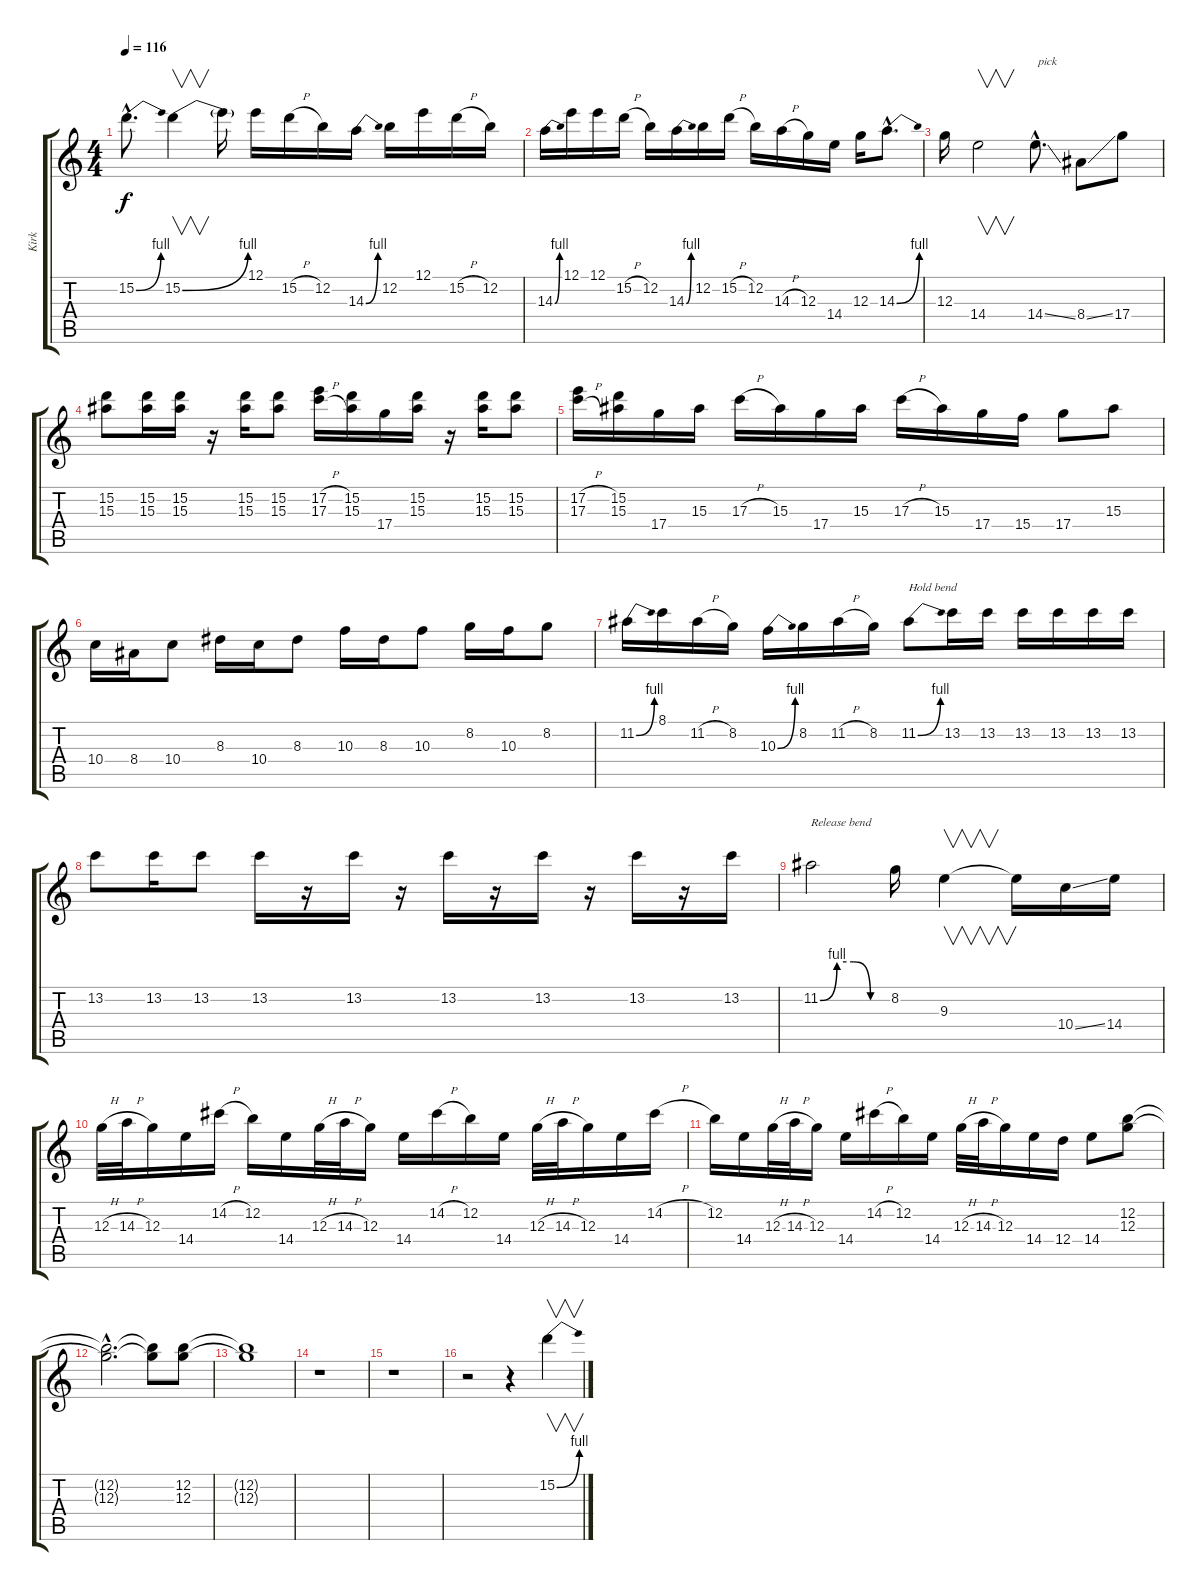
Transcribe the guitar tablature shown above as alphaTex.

\track ("Kirk" "Kirk") {instrument distortionguitar}
\staff {score tabs}
\tuning (E4 B3 G3 D3 A2 E2) {hide}
\ts (4 4)
\tempo 116
\clef g2
\ks c
15.2{be (bend 0 0 60 4) hac}.8{d dy f} 15.2{be (bend 0 0 60 4)}.4{v} 15.2{t}.16 12.1.16 15.2{h}.16 12.2.16 14.3{be (bend 0 0 60 4)}.16 12.2.16 12.1.16 15.2{h}.16 12.2.16 |
14.3{be (bend 0 0 60 4)}.16 12.1.16 12.1.16 15.2{h}.16 12.2.16 14.3{be (bend 0 0 60 4)}.16 12.2.16 15.2{h}.16 12.2.16 14.3{h}.16 12.3.16 14.4.16 12.3.16 14.3{be (bend 0 0 60 4) hac}.8{d} |
12.3.16 14.4.2{v} 14.4{ss hac}.8{d txt " pick"} 8.4{ss}.8 17.4.8 |
(15.2 15.3).8 (15.2 15.3).16 (15.2 15.3).16 r.16 (15.2 15.3).16 (15.2 15.3).8 (17.2{h} 17.3{h}).16 (15.2 15.3).16 17.4.16 (15.2 15.3).16 r.16 (15.2 15.3).16 (15.2 15.3).8 |
(17.2{h} 17.3{h}).16 (15.2 15.3).16 17.4.16 15.3.16 17.3{h}.16 15.3.16 17.4.16 15.3.16 17.3{h}.16 15.3.16 17.4.16 15.4.16 17.4.8 15.3.8 |
10.4.16 8.4.16 10.4.8 8.3.16 10.4.16 8.3.8 10.3.16 8.3.16 10.3.8 8.2.16 10.3.16 8.2.8 |
11.2{be (bend 0 0 60 4)}.16 8.1.16 11.2{h}.16 8.2.16 10.3{be (bend 0 0 60 4)}.16 8.2.16 11.2{h}.16 8.2.16 11.2{be (bend 0 0 60 4)}.8{txt "Hold bend"} 13.2.16 13.2.16 13.2.16 13.2.16 13.2.16 13.2.16 |
13.2.8 13.2.16 13.2.8 13.2.16 r.16 13.2.16 r.16 13.2.16 r.16 13.2.16 r.16 13.2.16 r.16 13.2.16 |
11.2{be (custom 0 0 15 4 30 4 45 0 60 0)}.2{txt "Release bend"} 8.2.16 9.3.4{v} 9.3{t}.16 10.4{ss}.16 14.4.16 |
12.3{h}.32 14.3{h}.32 12.3.16 14.4.16 14.2{h}.16 12.2.16 14.4.16 12.3{h}.32 14.3{h}.32 12.3.16 14.4.16 14.2{h}.16 12.2.16 14.4.16 12.3{h}.32 14.3{h}.32 12.3.16 14.4.16 14.2{h}.16 |
12.2.16 14.4.16 12.3{h}.32 14.3{h}.32 12.3.16 14.4.16 14.2{h}.16 12.2.16 14.4.16 12.3{h}.32 14.3{h}.32 12.3.16 14.4.16 12.4.16 14.4.8 (12.2 12.3).8 |
(12.2{hac t} 12.3{hac t}).2{d} (12.2{t} 12.3{t}).8 (12.2 12.3).8 |
(12.2{t} 12.3{t}).1 |
r.1 |
r.1 |
r.2 r.4 15.2{be (bend 0 0 60 4)}.4{v}
